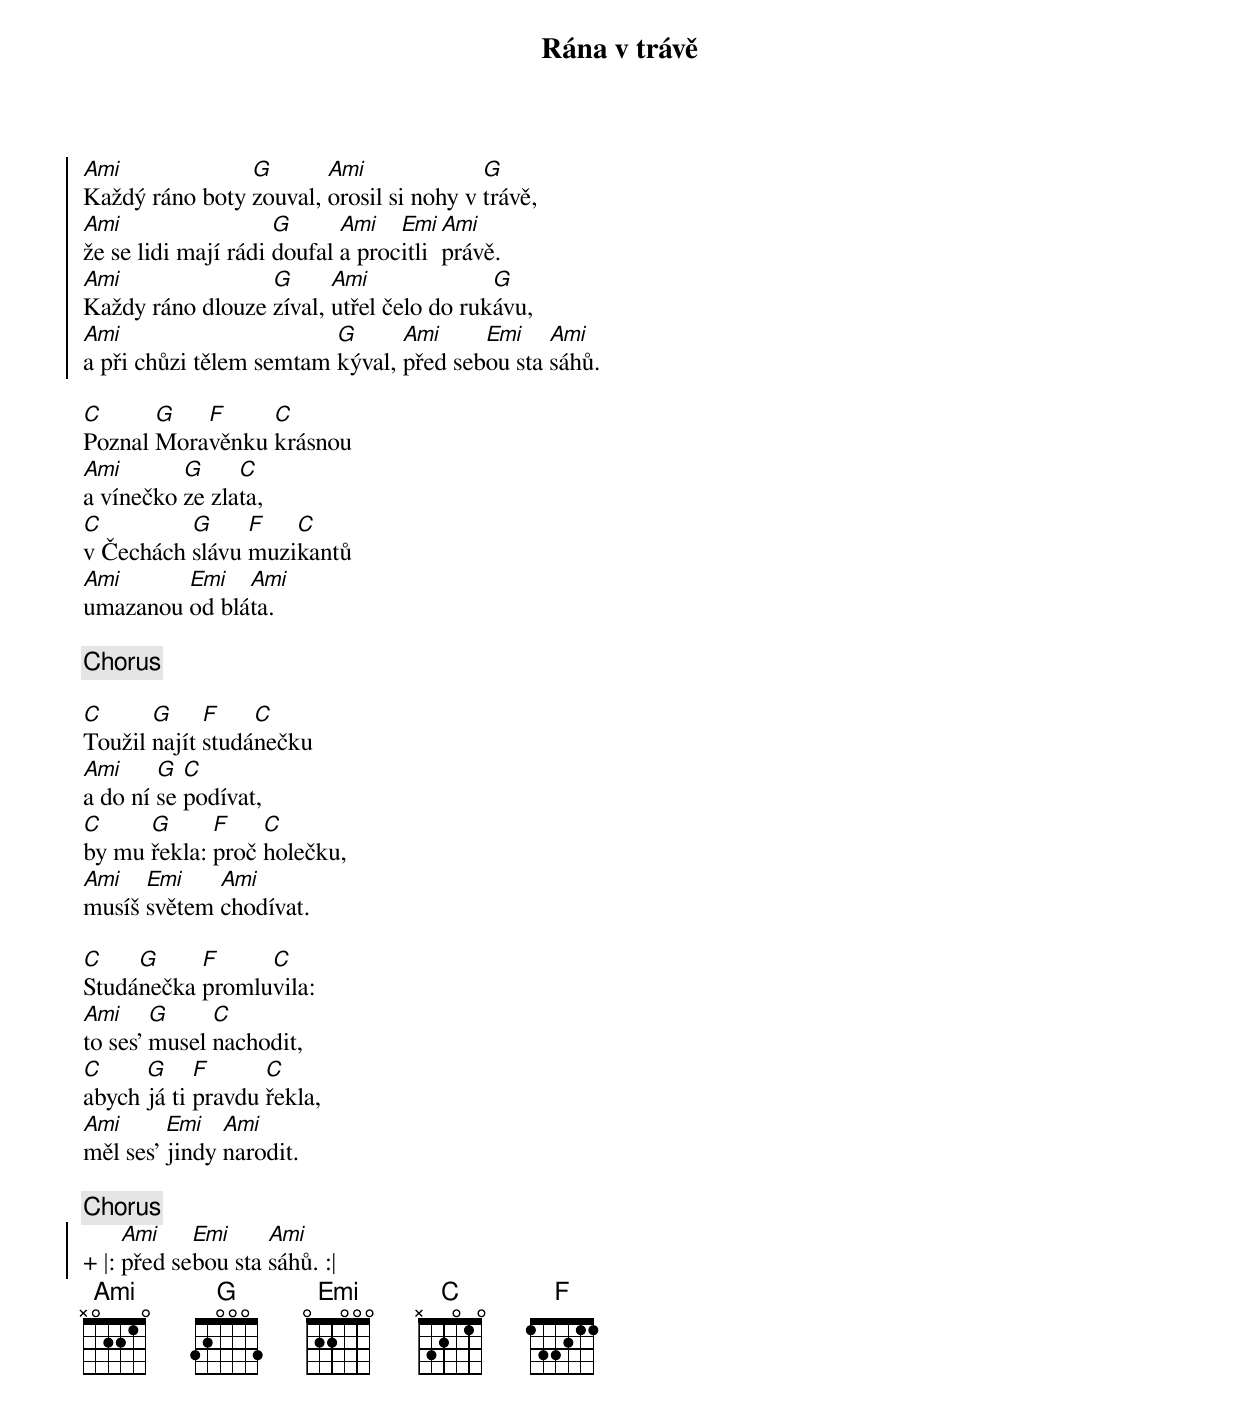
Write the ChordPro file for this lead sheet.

{title: Rána v trávě}
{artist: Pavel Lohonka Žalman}
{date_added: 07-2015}
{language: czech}
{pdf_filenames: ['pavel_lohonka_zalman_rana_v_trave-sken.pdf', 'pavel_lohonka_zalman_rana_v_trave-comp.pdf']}
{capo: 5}
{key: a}
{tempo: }
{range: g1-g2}
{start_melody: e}
{start_of_chorus}
[Ami]Každý ráno boty [G]zouval, [Ami]orosil si nohy v [G]trávě,
[Ami]že se lidi mají rádi [G]doufal [Ami]a proc[Emi]itli [Ami]právě.
[Ami]Každy ráno dlouze [G]zíval, [Ami]utřel čelo do ruk[G]ávu,
[Ami]a při chůzi tělem semtam [G]kýval, [Ami]před seb[Emi]ou sta [Ami]sáhů.
{end_of_chorus}

{start_of_verse}
[C]Poznal [G]Mora[F]věnku [C]krásnou
[Ami]a vínečko [G]ze zla[C]ta,
[C]v Čechách [G]slávu [F]muzi[C]kantů
[Ami]umazanou [Emi]od blá[Ami]ta.
{end_of_verse}

{chorus}

{start_of_verse}
[C]Toužil [G]najít [F]studá[C]nečku
[Ami]a do ní [G]se [C]podívat,
[C]by mu [G]řekla: [F]proč [C]holečku,
[Ami]musíš [Emi]světem [Ami]chodívat.
{end_of_verse}

{start_of_verse}
[C]Studá[G]nečka [F]promlu[C]vila:
[Ami]to ses' [G]musel [C]nachodit,
[C]abych [G]já ti [F]pravdu [C]řekla,
[Ami]měl ses' [Emi]jindy [Ami]narodit.
{end_of_verse}

{chorus}
{start_of_chorus}
+ |: [Ami]před se[Emi]bou sta [Ami]sáhů. :|
{end_of_chorus}
